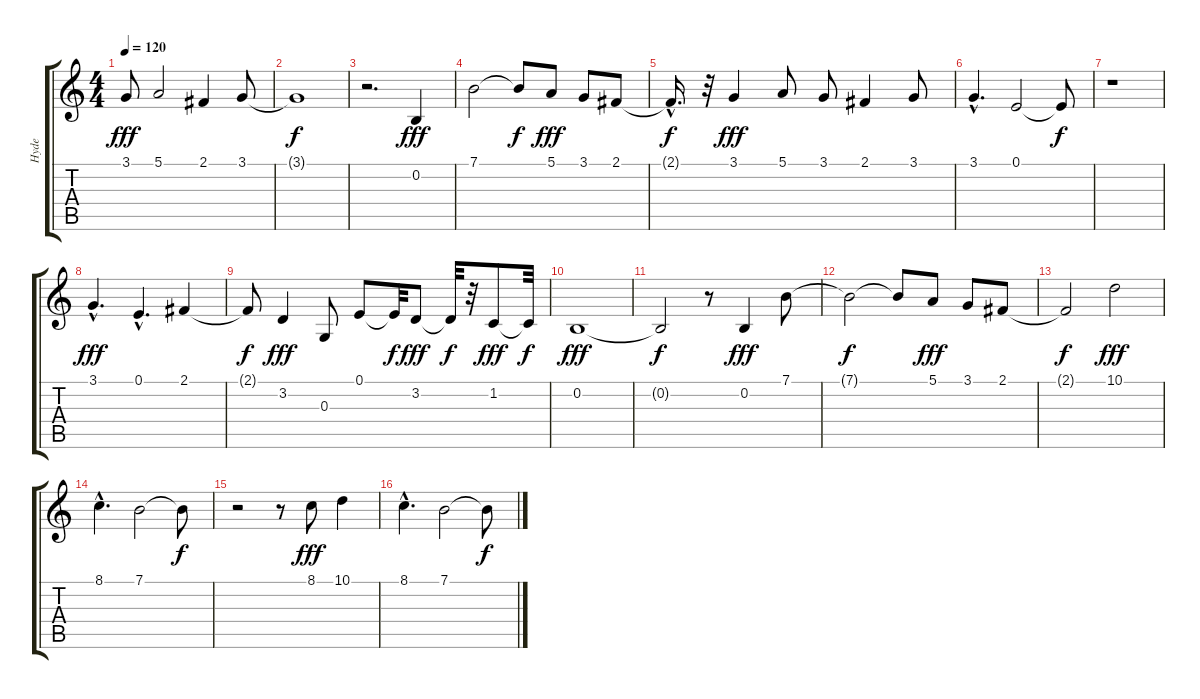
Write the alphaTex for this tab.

\track ("Hyde" "Hyde") {instrument violin}
\staff {score tabs}
\tuning (E4 B3 G3 D3 A2 E2) {hide}
\ts (4 4)
\tempo 120
\clef g2
\ks c
3.1.8{dy fff} 5.1.2 2.1.4 3.1.8 |
3.1{t}.1{dy f} |
r.2{d} 0.2.4{dy fff} |
7.1.2 7.1{t}.8{dy f} 5.1.8{dy fff} 3.1.8 2.1.8 |
2.1{hac t}.16{d dy f} r.32 3.1.4{dy fff} 5.1.8 3.1.8 2.1.4 3.1.8 |
3.1{hac}.4{d} 0.1.2 0.1{t}.8{dy f} |
r.1 |
3.1{hac}.4{d dy fff} 0.1{hac}.4{d} 2.1.4 |
2.1{t}.8{dy f} 3.2.4{dy fff} 0.3.8 0.1.8 0.1{t}.32{dy f} 3.2.8{dy fff} 3.2{t}.32{dy f} r.32 1.2.8{dy fff} 1.2{t}.32{dy f} |
0.2.1{dy fff} |
0.2{t}.2{dy f} r.8 0.2.4{dy fff} 7.1.8 |
7.1{t}.2{dy f} 7.1{t}.8 5.1.8{dy fff} 3.1.8 2.1.8 |
2.1{t}.2{dy f} 10.1.2{dy fff} |
8.1{hac}.4{d} 7.1.2 7.1{t}.8{dy f} |
r.2 r.8 8.1.8{dy fff} 10.1.4 |
8.1{hac}.4{d} 7.1.2 7.1{t}.8{dy f}
